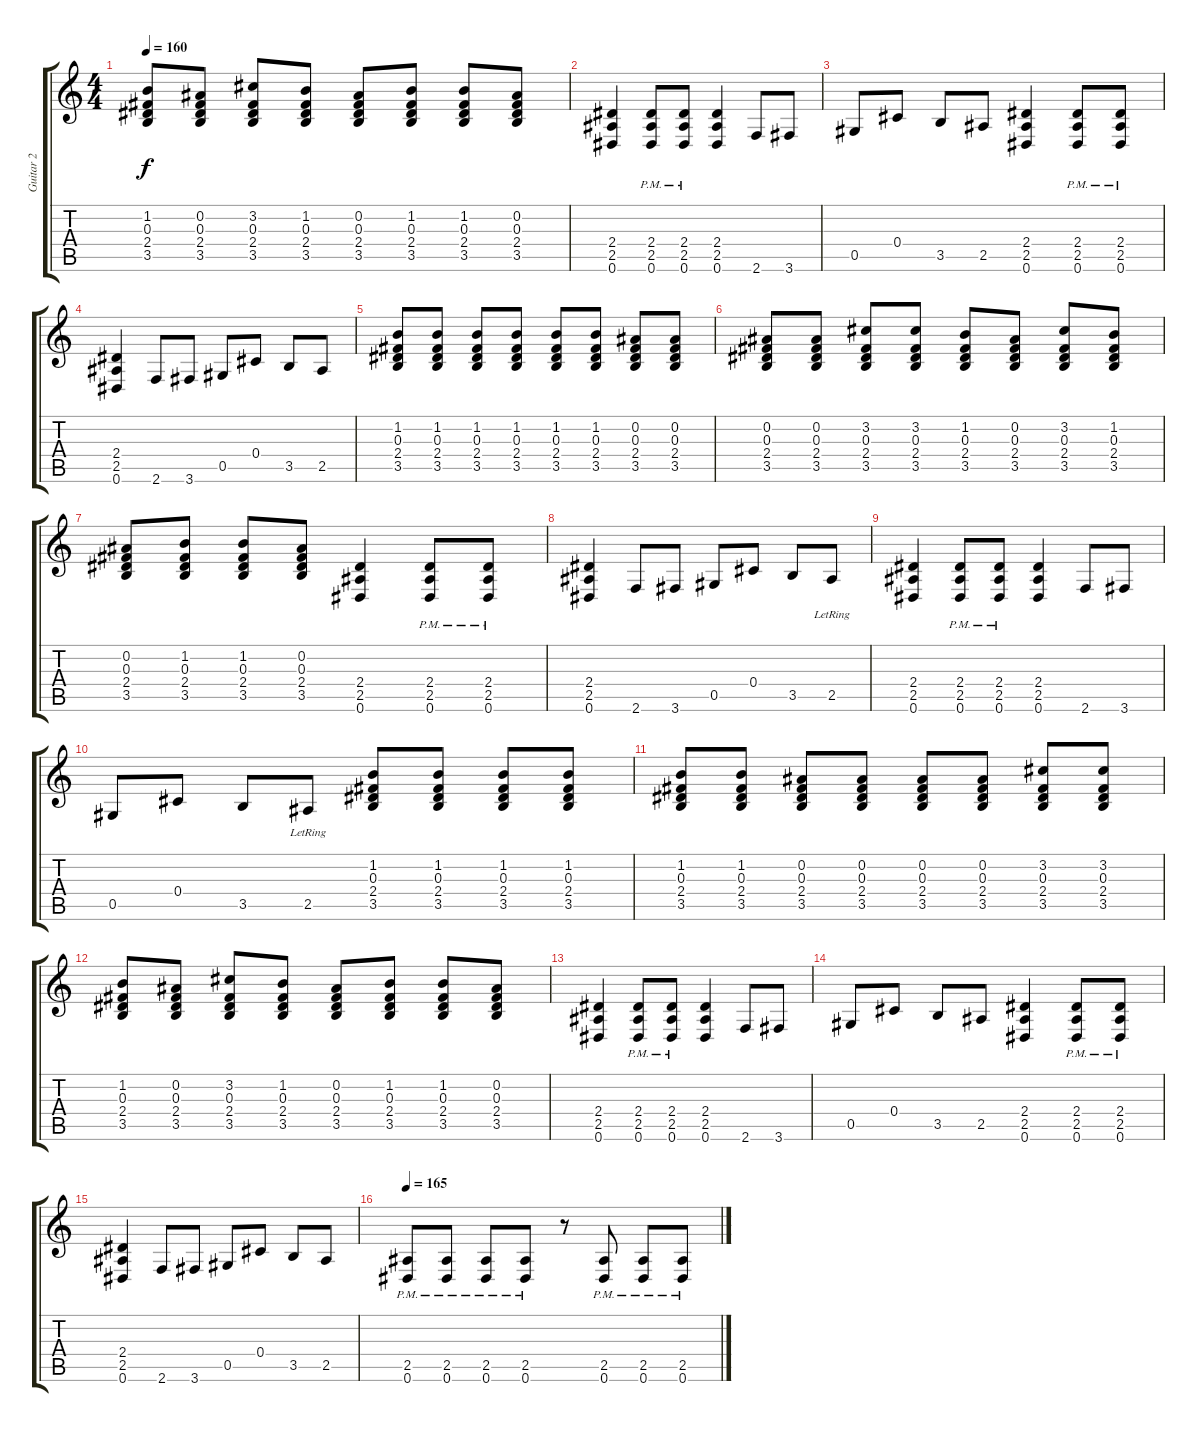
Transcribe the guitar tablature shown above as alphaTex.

\track ("Guitar 2" "Guitar 2") {instrument distortionguitar}
\staff {score tabs}
\tuning (Eb4 Bb3 Gb3 Db3 Ab2 Eb2) {hide}
\ts (4 4)
\tempo 160
\clef g2
\ks c
(1.2 0.3 2.4 3.5).8{dy f} (0.2 0.3 2.4 3.5).8 (3.2 0.3 2.4 3.5).8 (1.2 0.3 2.4 3.5).8 (0.2 0.3 2.4 3.5).8 (1.2 0.3 2.4 3.5).8 (1.2 0.3 2.4 3.5).8 (0.2 0.3 2.4 3.5).8 |
(2.4 2.5 0.6).4 (2.4{pm} 2.5{pm} 0.6{pm}).8 (2.4{pm} 2.5{pm} 0.6{pm}).8 (2.4 2.5 0.6).4 2.6.8 3.6.8 |
0.5.8 0.4.8 3.5.8 2.5.8 (2.4 2.5 0.6).4 (2.4{pm} 2.5{pm} 0.6{pm}).8 (2.4{pm} 2.5{pm} 0.6{pm}).8 |
(2.4 2.5 0.6).4 2.6.8 3.6.8 0.5.8 0.4.8 3.5.8 2.5.8 |
(1.2 0.3 2.4 3.5).8 (1.2 0.3 2.4 3.5).8 (1.2 0.3 2.4 3.5).8 (1.2 0.3 2.4 3.5).8 (1.2 0.3 2.4 3.5).8 (1.2 0.3 2.4 3.5).8 (0.2 0.3 2.4 3.5).8 (0.2 0.3 2.4 3.5).8 |
(0.2 0.3 2.4 3.5).8 (0.2 0.3 2.4 3.5).8 (3.2 0.3 2.4 3.5).8 (3.2 0.3 2.4 3.5).8 (1.2 0.3 2.4 3.5).8 (0.2 0.3 2.4 3.5).8 (3.2 0.3 2.4 3.5).8 (1.2 0.3 2.4 3.5).8 |
(0.2 0.3 2.4 3.5).8 (1.2 0.3 2.4 3.5).8 (1.2 0.3 2.4 3.5).8 (0.2 0.3 2.4 3.5).8 (2.4 2.5 0.6).4 (2.4{pm} 2.5{pm} 0.6{pm}).8 (2.4{pm} 2.5{pm} 0.6{pm}).8 |
(2.4 2.5 0.6).4 2.6.8 3.6.8 0.5.8 0.4.8 3.5.8 2.5{lr}.8 |
(2.4 2.5 0.6).4 (2.4{pm} 2.5{pm} 0.6{pm}).8 (2.4{pm} 2.5{pm} 0.6{pm}).8 (2.4 2.5 0.6).4 2.6.8 3.6.8 |
0.5.8 0.4.8 3.5.8 2.5{lr}.8 (1.2 0.3 2.4 3.5).8 (1.2 0.3 2.4 3.5).8 (1.2 0.3 2.4 3.5).8 (1.2 0.3 2.4 3.5).8 |
(1.2 0.3 2.4 3.5).8 (1.2 0.3 2.4 3.5).8 (0.2 0.3 2.4 3.5).8 (0.2 0.3 2.4 3.5).8 (0.2 0.3 2.4 3.5).8 (0.2 0.3 2.4 3.5).8 (3.2 0.3 2.4 3.5).8 (3.2 0.3 2.4 3.5).8 |
(1.2 0.3 2.4 3.5).8 (0.2 0.3 2.4 3.5).8 (3.2 0.3 2.4 3.5).8 (1.2 0.3 2.4 3.5).8 (0.2 0.3 2.4 3.5).8 (1.2 0.3 2.4 3.5).8 (1.2 0.3 2.4 3.5).8 (0.2 0.3 2.4 3.5).8 |
(2.4 2.5 0.6).4 (2.4{pm} 2.5{pm} 0.6{pm}).8 (2.4{pm} 2.5{pm} 0.6{pm}).8 (2.4 2.5 0.6).4 2.6.8 3.6.8 |
0.5.8 0.4.8 3.5.8 2.5.8 (2.4 2.5 0.6).4 (2.4{pm} 2.5{pm} 0.6{pm}).8 (2.4{pm} 2.5{pm} 0.6{pm}).8 |
(2.4 2.5 0.6).4 2.6.8 3.6.8 0.5.8 0.4.8 3.5.8 2.5.8 |
\tempo 165
(2.5{pm} 0.6{pm}).8 (2.5{pm} 0.6{pm}).8 (2.5{pm} 0.6{pm}).8 (2.5{pm} 0.6{pm}).8 r.8 (2.5{pm} 0.6{pm}).8 (2.5{pm} 0.6{pm}).8 (2.5{pm} 0.6{pm}).8
